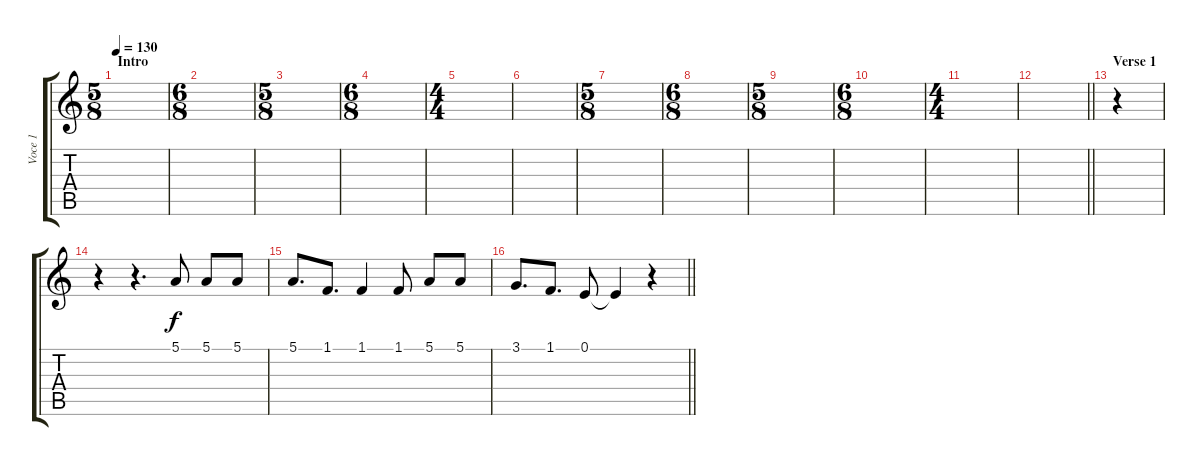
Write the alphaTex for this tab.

\track ("Voce 1" "Voce 1") {instrument lead6voice}
\staff {score tabs}
\tuning (E4 B3 G3 D3 A2 E2) {hide}
\ts (5 8)
\section ("" "Intro")
\tempo 130
\clef g2
\ks c
|
\ts (6 8)
|
\ts (5 8)
|
\ts (6 8)
|
\ts (4 4)
|
|
\ts (5 8)
|
\ts (6 8)
|
\ts (5 8)
|
\ts (6 8)
|
\ts (4 4)
|
\barLineRight lightlight
|
\section ("" "Verse 1")
r.4 |
r.4 r.4{d} 5.1.8 5.1.8 5.1.8 |
5.1.8{d} 1.1.8{d} 1.1.4 1.1.8 5.1.8 5.1.8 |
\barLineRight lightlight
3.1.8{d} 1.1.8{d} 0.1.8 0.1{t}.4 r.4
